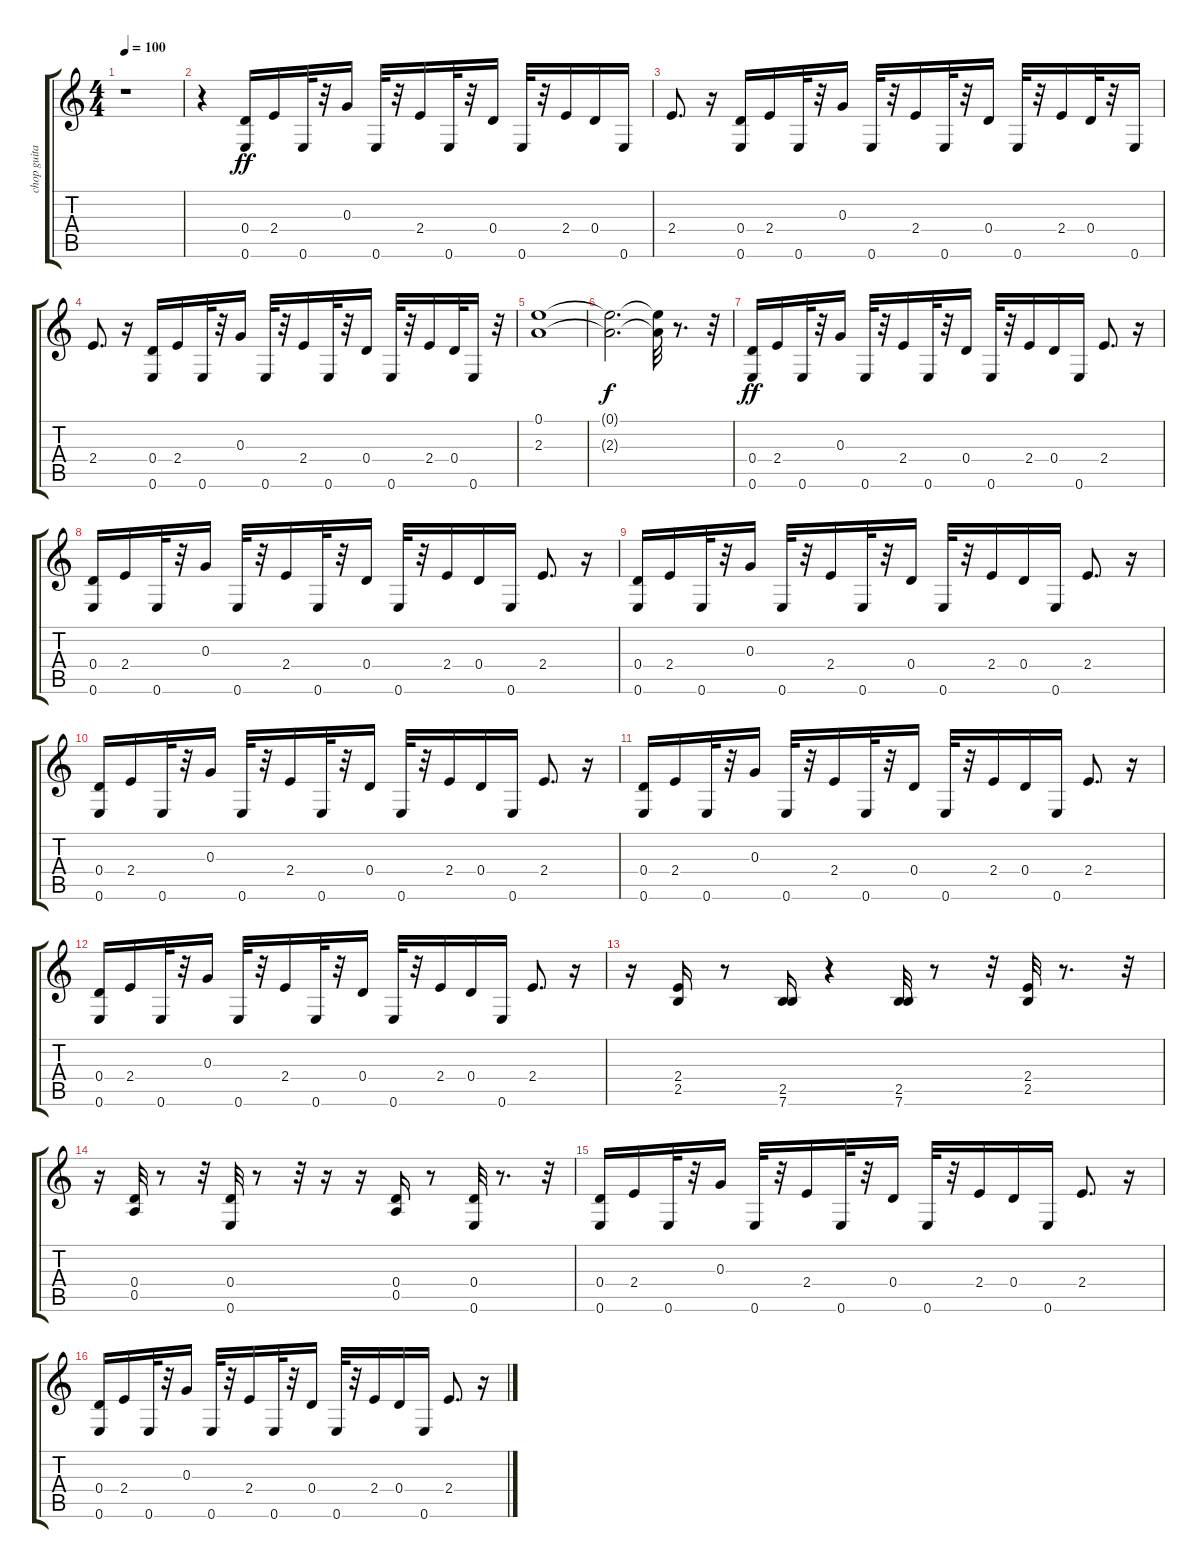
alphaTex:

\track ("chop guitar" "chop guita") {instrument overdrivenguitar}
\staff {score tabs}
\tuning (E4 B3 G3 D3 A2 E2) {hide}
\ts (4 4)
\tempo 100
\clef g2
\ks c
r.1{dy ff instrument overdrivenguitar} |
r.4 (0.4 0.6).16{volume 9} 2.4.16{volume 9} 0.6.32 r.32 0.3.16 0.6.32 r.32 2.4.16 0.6.32 r.32 0.4.16 0.6.32 r.32 2.4.16 0.4.16 0.6.16 |
2.4.8{d} r.16 (0.4 0.6).16 2.4.16 0.6.32 r.32 0.3.16 0.6.32 r.32 2.4.16 0.6.32 r.32 0.4.16 0.6.32 r.32 2.4.16 0.4.32 r.32 0.6.16 |
2.4.8{d} r.16 (0.4 0.6).16 2.4.16 0.6.32 r.32 0.3.16 0.6.32 r.32 2.4.16 0.6.32 r.32 0.4.16 0.6.32 r.32 2.4.16 0.4.32 0.6.16 r.32 |
(0.1 2.3).1 |
(0.1{t} 2.3{t}).2{d dy f} (0.1{t} 2.3{t}).32 r.8{d} r.32 |
(0.4 0.6).16{dy ff} 2.4.16 0.6.32 r.32 0.3.16 0.6.32 r.32 2.4.16 0.6.32 r.32 0.4.16 0.6.32 r.32 2.4.16 0.4.16{volume 9} 0.6.16 2.4.8{d} r.16 |
(0.4 0.6).16 2.4.16 0.6.32 r.32 0.3.16 0.6.32 r.32 2.4.16 0.6.32 r.32 0.4.16 0.6.32 r.32 2.4.16 0.4.16 0.6.16 2.4.8{d volume 9} r.16 |
(0.4 0.6).16 2.4.16 0.6.32 r.32 0.3.16 0.6.32 r.32 2.4.16{volume 9} 0.6.32{volume 10} r.32 0.4.16 0.6.32 r.32 2.4.16 0.4.16 0.6.16 2.4.8{d} r.16 |
(0.4 0.6).16 2.4.16 0.6.32 r.32 0.3.16 0.6.32 r.32 2.4.16 0.6.32 r.32 0.4.16 0.6.32 r.32 2.4.16 0.4.16 0.6.16 2.4.8{d} r.16 |
(0.4 0.6).16 2.4.16 0.6.32 r.32 0.3.16 0.6.32 r.32 2.4.16 0.6.32 r.32 0.4.16 0.6.32 r.32 2.4.16 0.4.16 0.6.16 2.4.8{d} r.16 |
(0.4 0.6).16 2.4.16 0.6.32 r.32 0.3.16 0.6.32 r.32 2.4.16 0.6.32 r.32 0.4.16 0.6.32 r.32 2.4.16 0.4.16 0.6.16 2.4.8{d} r.16 |
r.16 (2.4 2.5).16{volume 9} r.8 (2.5 7.6).16{volume 9} r.4 (2.5 7.6).32{volume 8} r.8 r.32 (2.4 2.5).32 r.8{d} r.32 |
r.16 (0.4 0.5).32 r.8 r.32 (0.4 0.6).32 r.8 r.32 r.16 r.16 (0.4 0.5).16 r.8 (0.4 0.6).32 r.8{d} r.32 |
(0.4 0.6).16{volume 9} 2.4.16 0.6.32 r.32 0.3.16 0.6.32 r.32 2.4.16 0.6.32 r.32 0.4.16 0.6.32{volume 10} r.32 2.4.16 0.4.16 0.6.16 2.4.8{d} r.16 |
(0.4 0.6).16 2.4.16 0.6.32 r.32 0.3.16 0.6.32 r.32 2.4.16 0.6.32 r.32 0.4.16 0.6.32 r.32 2.4.16 0.4.16 0.6.16 2.4.8{d} r.16
